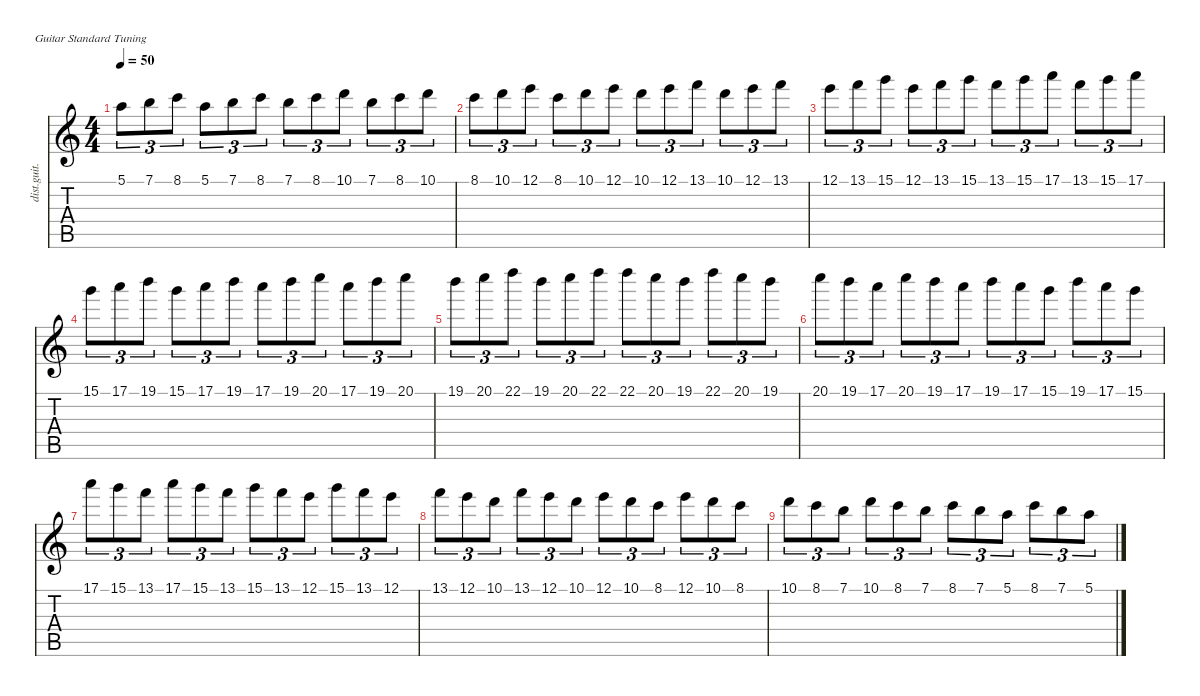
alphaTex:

\defaultSystemsLayout 4
\hideDynamics
\bracketExtendMode nobrackets
\track ("Distortion Guitar" "dist.guit.") {instrument distortionguitar}
\staff {score tabs}
\tuning (E4 B3 G3 D3 A2 E2)
\ts (4 4)
\tempo 50
\clef g2
\ks c
5.1.8{tu (3 2) dy mf instrument distortionguitar beam Down} 7.1.8{tu (3 2) beam Down} 8.1.8{tu (3 2) beam Down} 5.1.8{tu (3 2) beam Down} 7.1.8{tu (3 2) beam Down} 8.1.8{tu (3 2) beam Down} 7.1.8{tu (3 2) beam Down} 8.1.8{tu (3 2) beam Down} 10.1.8{tu (3 2) beam Down} 7.1.8{tu (3 2) beam Down} 8.1.8{tu (3 2) beam Down} 10.1.8{tu (3 2) beam Down} |
8.1.8{tu (3 2) beam Down} 10.1.8{tu (3 2) beam Down} 12.1.8{tu (3 2) beam Down} 8.1.8{tu (3 2) beam Down} 10.1.8{tu (3 2) beam Down} 12.1.8{tu (3 2) beam Down} 10.1.8{tu (3 2) beam Down} 12.1.8{tu (3 2) beam Down} 13.1.8{tu (3 2) beam Down} 10.1.8{tu (3 2) beam Down} 12.1.8{tu (3 2) beam Down} 13.1.8{tu (3 2) beam Down} |
12.1.8{tu (3 2) beam Down} 13.1.8{tu (3 2) beam Down} 15.1.8{tu (3 2) beam Down} 12.1.8{tu (3 2) beam Down} 13.1.8{tu (3 2) beam Down} 15.1.8{tu (3 2) beam Down} 13.1.8{tu (3 2) beam Down} 15.1.8{tu (3 2) beam Down} 17.1.8{tu (3 2) beam Down} 13.1.8{tu (3 2) beam Down} 15.1.8{tu (3 2) beam Down} 17.1.8{tu (3 2) beam Down} |
15.1.8{tu (3 2) beam Down} 17.1.8{tu (3 2) beam Down} 19.1.8{tu (3 2) beam Down} 15.1.8{tu (3 2) beam Down} 17.1.8{tu (3 2) beam Down} 19.1.8{tu (3 2) beam Down} 17.1.8{tu (3 2) beam Down} 19.1.8{tu (3 2) beam Down} 20.1.8{tu (3 2) beam Down} 17.1.8{tu (3 2) beam Down} 19.1.8{tu (3 2) beam Down} 20.1.8{tu (3 2) beam Down} |
19.1.8{tu (3 2) beam Down} 20.1.8{tu (3 2) beam Down} 22.1.8{tu (3 2) beam Down} 19.1.8{tu (3 2) beam Down} 20.1.8{tu (3 2) beam Down} 22.1.8{tu (3 2) beam Down} 22.1.8{tu (3 2) beam Down} 20.1.8{tu (3 2) beam Down} 19.1.8{tu (3 2) beam Down} 22.1.8{tu (3 2) beam Down} 20.1.8{tu (3 2) beam Down} 19.1.8{tu (3 2) beam Down} |
20.1.8{tu (3 2) beam Down} 19.1.8{tu (3 2) beam Down} 17.1.8{tu (3 2) beam Down} 20.1.8{tu (3 2) beam Down} 19.1.8{tu (3 2) beam Down} 17.1.8{tu (3 2) beam Down} 19.1.8{tu (3 2) beam Down} 17.1.8{tu (3 2) beam Down} 15.1.8{tu (3 2) beam Down} 19.1.8{tu (3 2) beam Down} 17.1.8{tu (3 2) beam Down} 15.1.8{tu (3 2) beam Down} |
17.1.8{tu (3 2) beam Down} 15.1.8{tu (3 2) beam Down} 13.1.8{tu (3 2) beam Down} 17.1.8{tu (3 2) beam Down} 15.1.8{tu (3 2) beam Down} 13.1.8{tu (3 2) beam Down} 15.1.8{tu (3 2) beam Down} 13.1.8{tu (3 2) beam Down} 12.1.8{tu (3 2) beam Down} 15.1.8{tu (3 2) beam Down} 13.1.8{tu (3 2) beam Down} 12.1.8{tu (3 2) beam Down} |
13.1.8{tu (3 2) beam Down} 12.1.8{tu (3 2) beam Down} 10.1.8{tu (3 2) beam Down} 13.1.8{tu (3 2) beam Down} 12.1.8{tu (3 2) beam Down} 10.1.8{tu (3 2) beam Down} 12.1.8{tu (3 2) beam Down} 10.1.8{tu (3 2) beam Down} 8.1.8{tu (3 2) beam Down} 12.1.8{tu (3 2) beam Down} 10.1.8{tu (3 2) beam Down} 8.1.8{tu (3 2) beam Down} |
10.1.8{tu (3 2) beam Down} 8.1.8{tu (3 2) beam Down} 7.1.8{tu (3 2) beam Down} 10.1.8{tu (3 2) beam Down} 8.1.8{tu (3 2) beam Down} 7.1.8{tu (3 2) beam Down} 8.1.8{tu (3 2) beam Down} 7.1.8{tu (3 2) beam Down} 5.1.8{tu (3 2) beam Down} 8.1.8{tu (3 2) beam Down} 7.1.8{tu (3 2) beam Down} 5.1.8{tu (3 2) beam Down}
